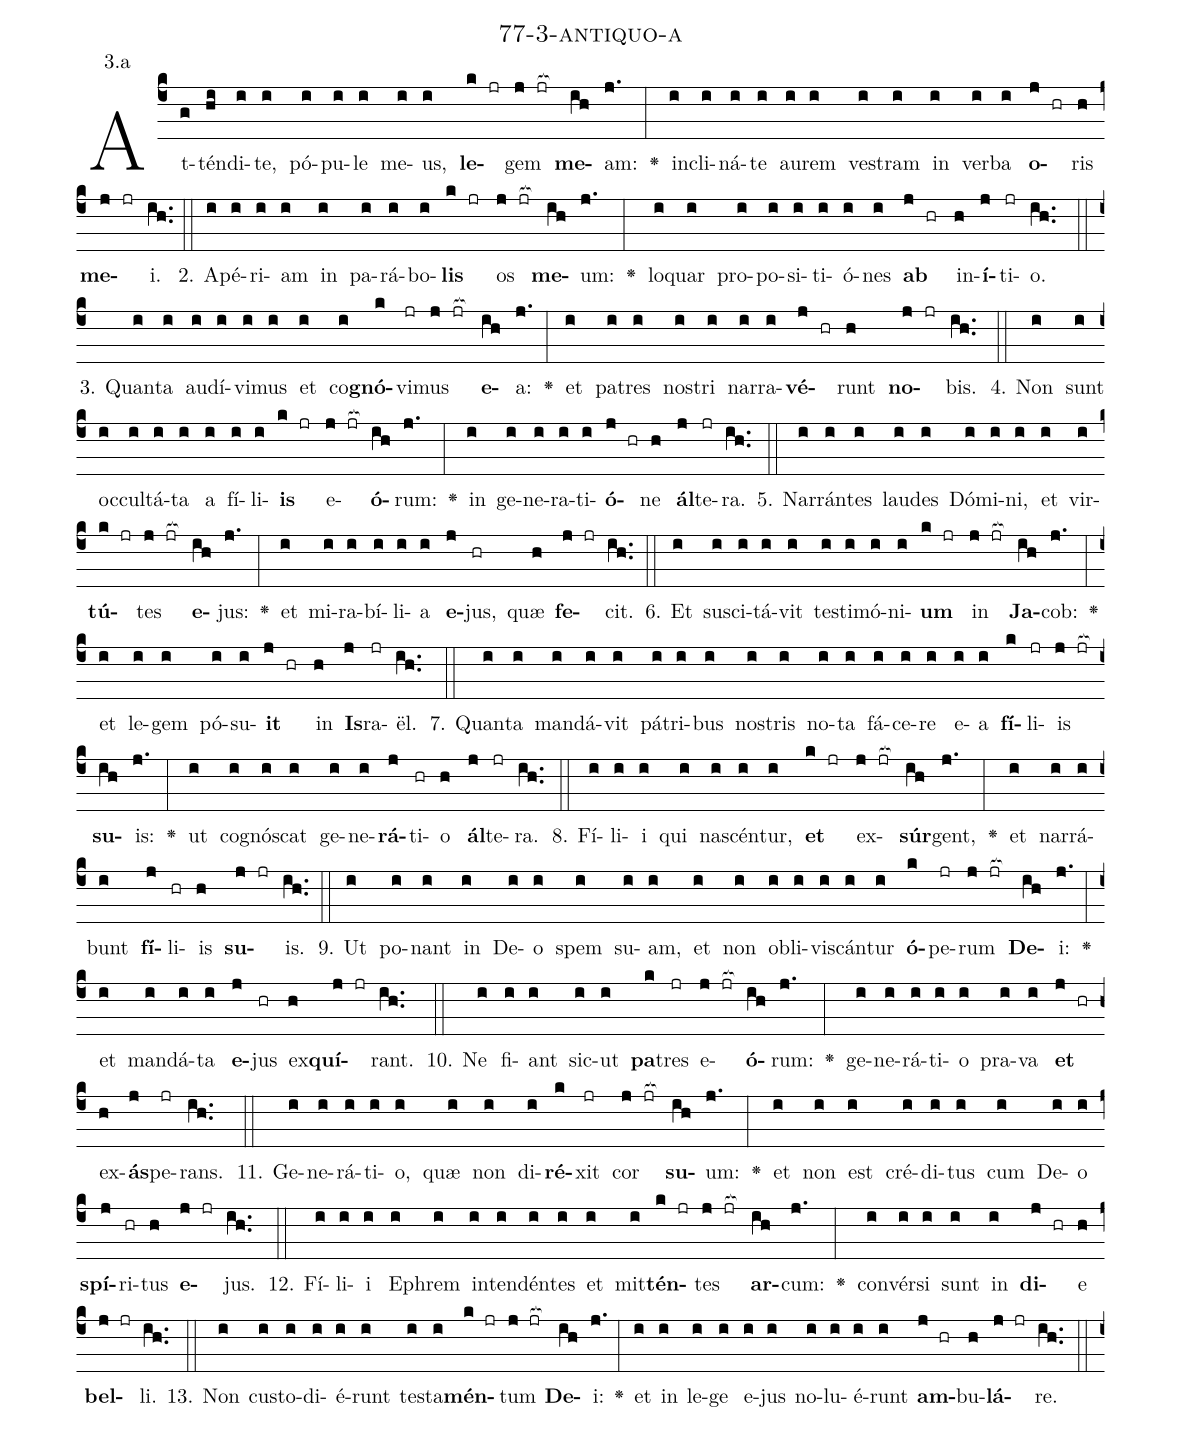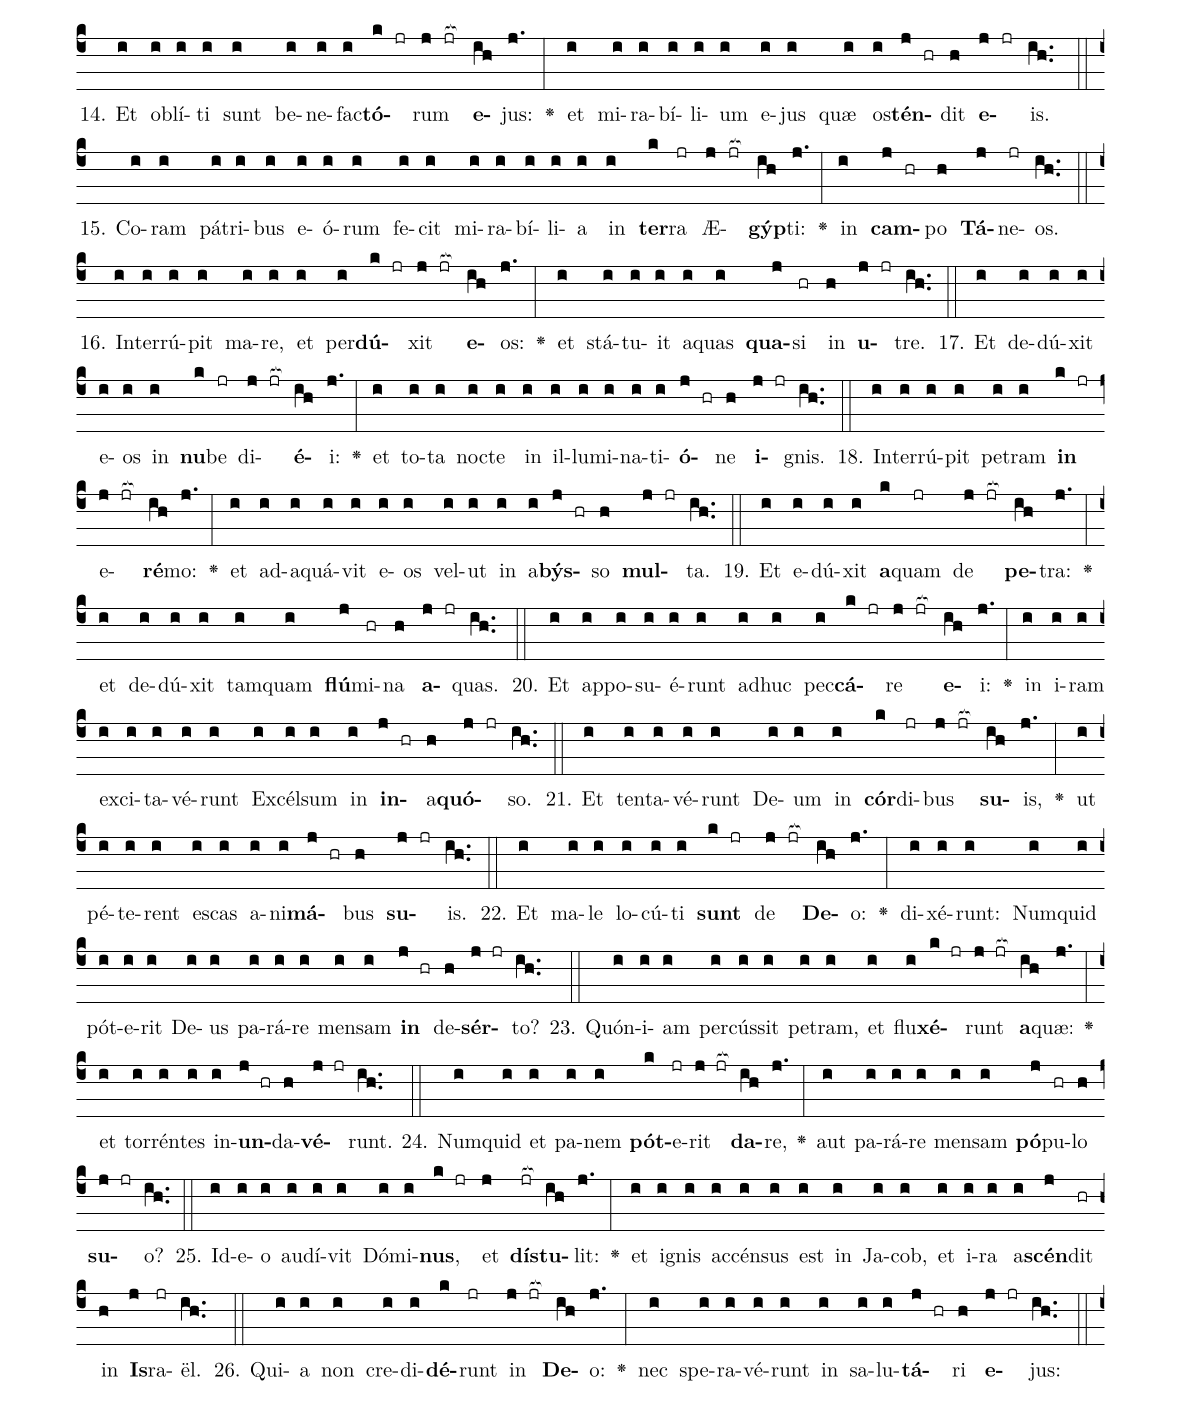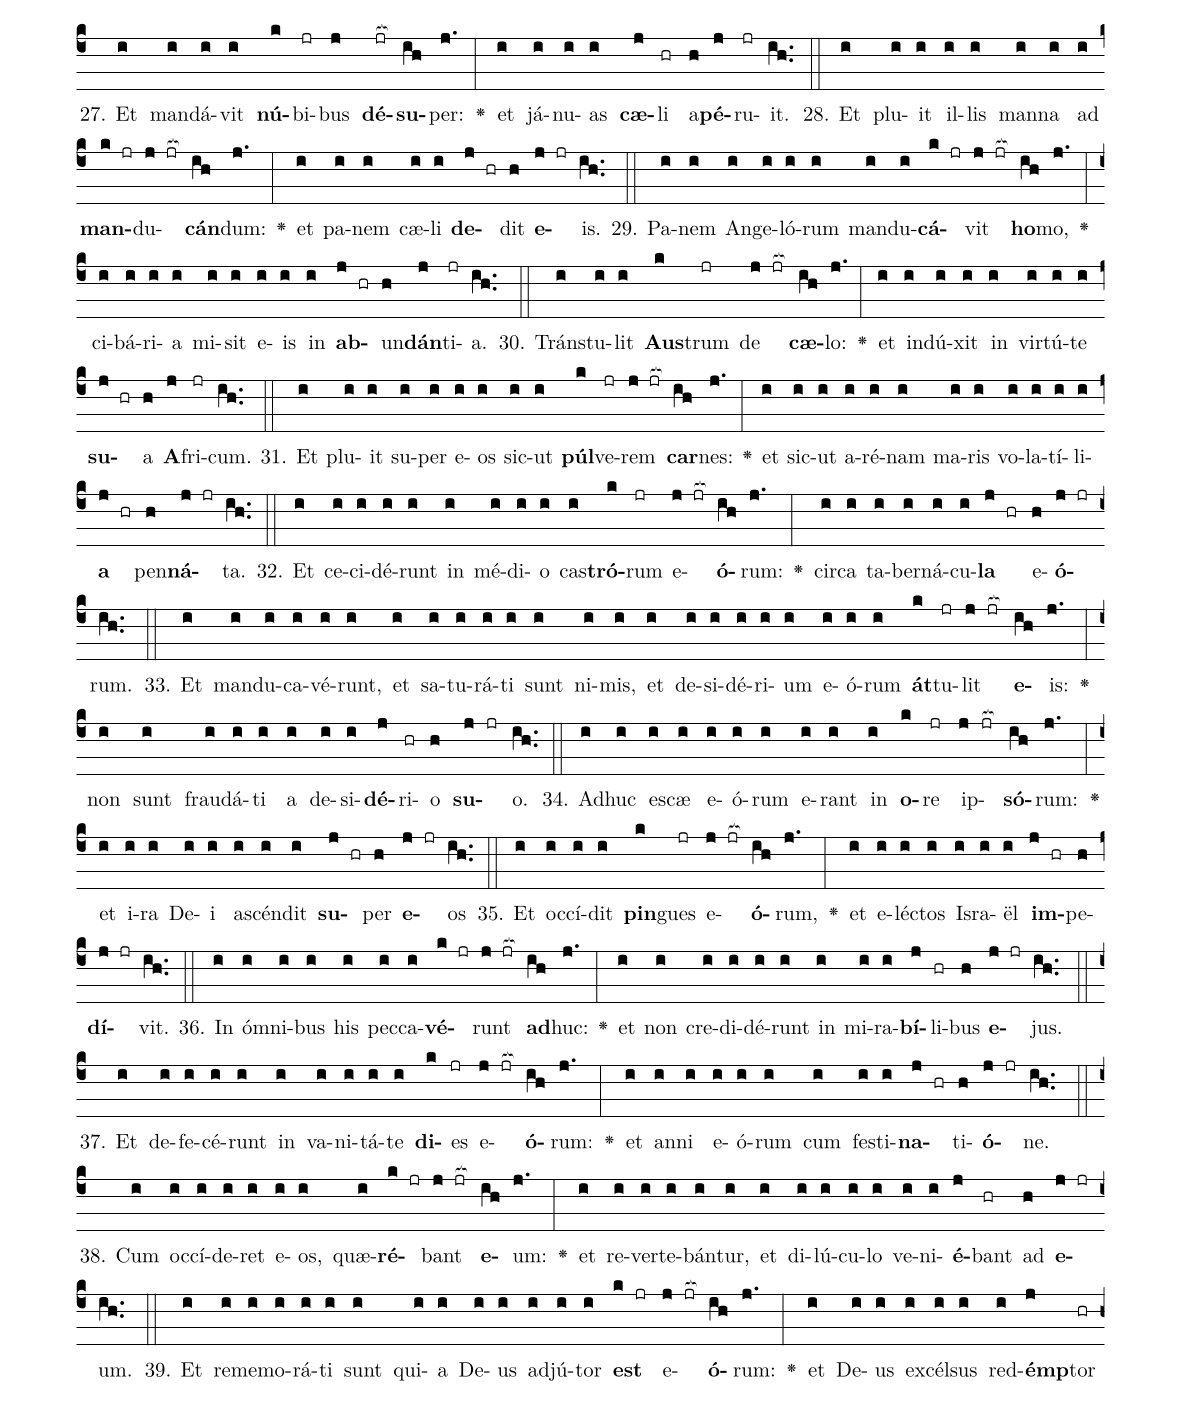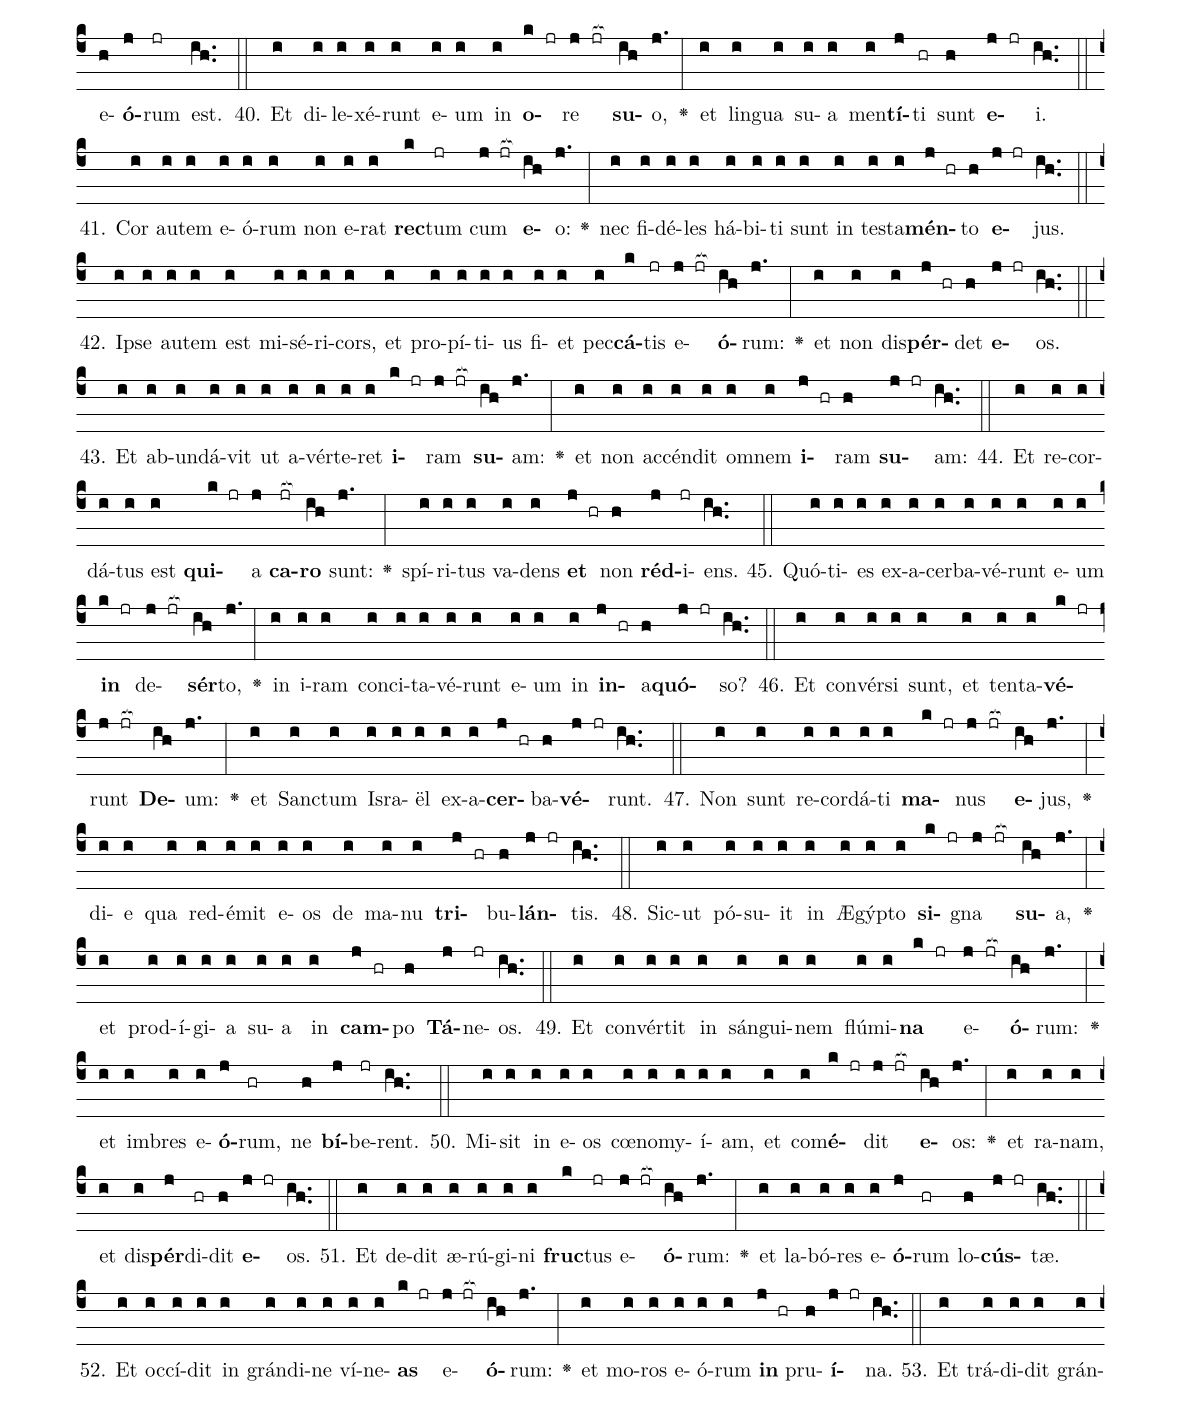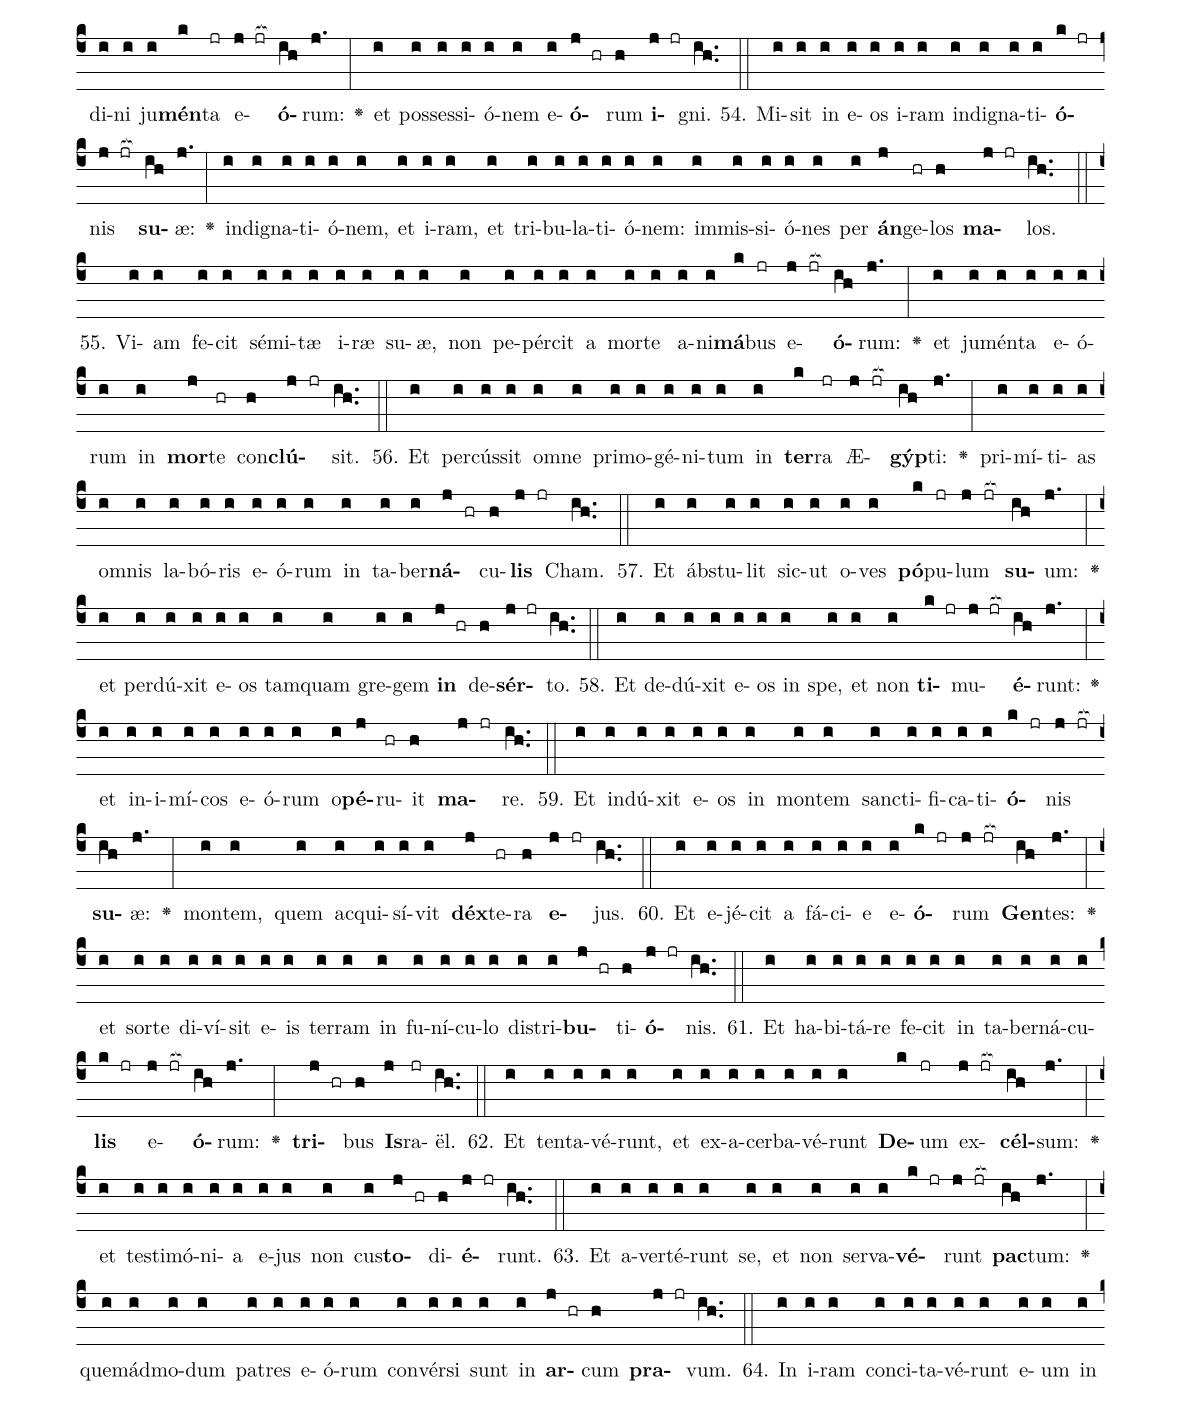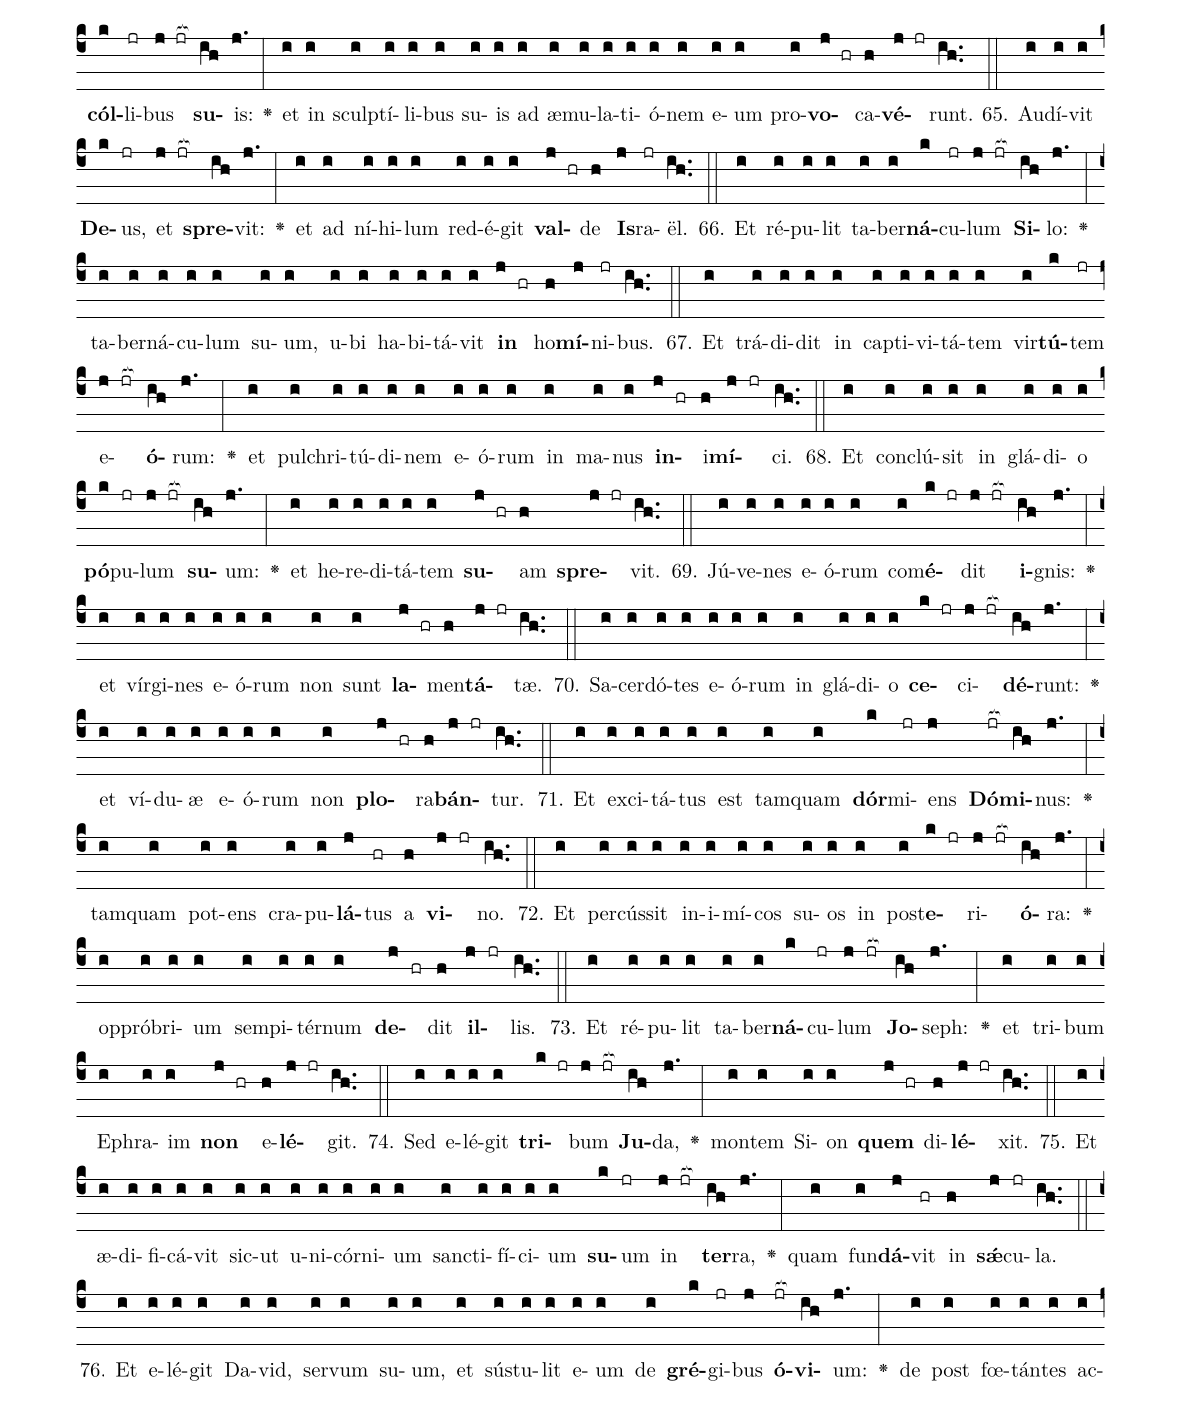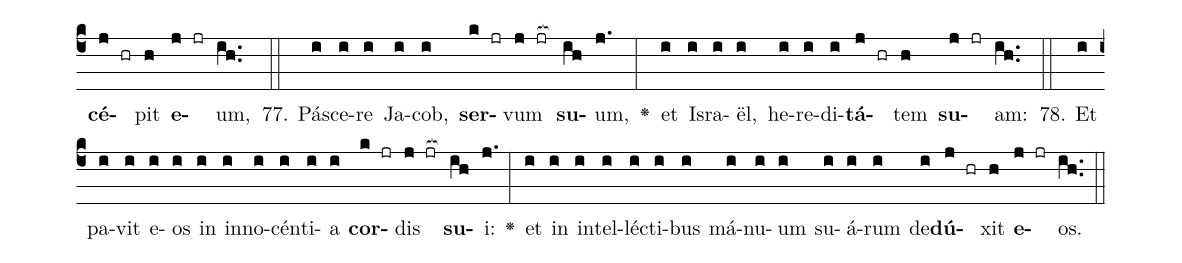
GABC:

name: 77-3-antiquo-a;
annotation: 3.a;
%%
(c4)At(g)tén(hi)di(i)te,(i) pó(i)pu(i)le(i) me(i)us,(i) <b>le</b>(k jr)gem(j jr[ocb:1{]) <b>me</b>(ih[ocb:0}])am:(j.) <v>\greheightstar</v>(:) in(i)cli(i)ná(i)te(i) au(i)rem(i) ves(i)tram(i) in(i) ver(i)ba(i) <b>o</b>(j hr)ris(h) <b>me</b>(j jr)i.(ih..) (::)
2. A(i)pé(i)ri(i)am(i) in(i) pa(i)rá(i)bo(i)<b>lis</b>(k jr) os(j jr[ocb:1{]) <b>me</b>(ih[ocb:0}])um:(j.) <v>\greheightstar</v>(:) lo(i)quar(i) pro(i)po(i)si(i)ti(i)ó(i)nes(i) <b>ab</b>(j hr) in(h)<b>í</b>(j)ti(jr)o.(ih..) (::)
3. Quan(i)ta(i) au(i)dí(i)vi(i)mus(i) et(i) co(i)<b>gnó</b>(k)vi(jr)mus(j jr[ocb:1{]) <b>e</b>(ih[ocb:0}])a:(j.) <v>\greheightstar</v>(:) et(i) pa(i)tres(i) nos(i)tri(i) nar(i)ra(i)<b>vé</b>(j hr)runt(h) <b>no</b>(j jr)bis.(ih..) (::)
4. Non(i) sunt(i) oc(i)cul(i)tá(i)ta(i) a(i) fí(i)li(i)<b>is</b>(k jr) e(j jr[ocb:1{])<b>ó</b>(ih[ocb:0}])rum:(j.) <v>\greheightstar</v>(:) in(i) ge(i)ne(i)ra(i)ti(i)<b>ó</b>(j hr)ne(h) <b>ál</b>(j)te(jr)ra.(ih..) (::)
5. Nar(i)rán(i)tes(i) lau(i)des(i) Dó(i)mi(i)ni,(i) et(i) vir(i)<b>tú</b>(k jr)tes(j jr[ocb:1{]) <b>e</b>(ih[ocb:0}])jus:(j.) <v>\greheightstar</v>(:) et(i) mi(i)ra(i)bí(i)li(i)a(i) <b>e</b>(j)jus,(hr) quæ(h) <b>fe</b>(j jr)cit.(ih..) (::)
6. Et(i) su(i)sci(i)tá(i)vit(i) tes(i)ti(i)mó(i)ni(i)<b>um</b>(k jr) in(j jr[ocb:1{]) <b>Ja</b>(ih[ocb:0}])cob:(j.) <v>\greheightstar</v>(:) et(i) le(i)gem(i) pó(i)su(i)<b>it</b>(j hr) in(h) <b>Is</b>(j)ra(jr)ël.(ih..) (::)
7. Quan(i)ta(i) man(i)dá(i)vit(i) pá(i)tri(i)bus(i) nos(i)tris(i) no(i)ta(i) fá(i)ce(i)re(i) e(i)a(i) <b>fí</b>(k)li(jr)is(j jr[ocb:1{]) <b>su</b>(ih[ocb:0}])is:(j.) <v>\greheightstar</v>(:) ut(i) co(i)gnós(i)cat(i) ge(i)ne(i)<b>rá</b>(j)ti(hr)o(h) <b>ál</b>(j)te(jr)ra.(ih..) (::)
8. Fí(i)li(i)i(i) qui(i) na(i)scén(i)tur,(i) <b>et</b>(k jr) ex(j jr[ocb:1{])<b>súr</b>(ih[ocb:0}])gent,(j.) <v>\greheightstar</v>(:) et(i) nar(i)rá(i)bunt(i) <b>fí</b>(j)li(hr)is(h) <b>su</b>(j jr)is.(ih..) (::)
9. Ut(i) po(i)nant(i) in(i) De(i)o(i) spem(i) su(i)am,(i) et(i) non(i) ob(i)li(i)vis(i)cán(i)tur(i) <b>ó</b>(k)pe(jr)rum(j jr[ocb:1{]) <b>De</b>(ih[ocb:0}])i:(j.) <v>\greheightstar</v>(:) et(i) man(i)dá(i)ta(i) <b>e</b>(j)jus(hr) ex(h)<b>quí</b>(j jr)rant.(ih..) (::)
10. Ne(i) fi(i)ant(i) sic(i)ut(i) <b>pa</b>(k)tres(jr) e(j jr[ocb:1{])<b>ó</b>(ih[ocb:0}])rum:(j.) <v>\greheightstar</v>(:) ge(i)ne(i)rá(i)ti(i)o(i) pra(i)va(i) <b>et</b>(j hr) ex(h)<b>ás</b>(j)pe(jr)rans.(ih..) (::)
11. Ge(i)ne(i)rá(i)ti(i)o,(i) quæ(i) non(i) di(i)<b>ré</b>(k)xit(jr) cor(j jr[ocb:1{]) <b>su</b>(ih[ocb:0}])um:(j.) <v>\greheightstar</v>(:) et(i) non(i) est(i) cré(i)di(i)tus(i) cum(i) De(i)o(i) <b>spí</b>(j)ri(hr)tus(h) <b>e</b>(j jr)jus.(ih..) (::)
12. Fí(i)li(i)i(i) E(i)phrem(i) in(i)ten(i)dén(i)tes(i) et(i) mit(i)<b>tén</b>(k jr)tes(j jr[ocb:1{]) <b>ar</b>(ih[ocb:0}])cum:(j.) <v>\greheightstar</v>(:) con(i)vér(i)si(i) sunt(i) in(i) <b>di</b>(j hr)e(h) <b>bel</b>(j jr)li.(ih..) (::)
13. Non(i) cus(i)to(i)di(i)é(i)runt(i) tes(i)ta(i)<b>mén</b>(k jr)tum(j jr[ocb:1{]) <b>De</b>(ih[ocb:0}])i:(j.) <v>\greheightstar</v>(:) et(i) in(i) le(i)ge(i) e(i)jus(i) no(i)lu(i)é(i)runt(i) <b>am</b>(j hr)bu(h)<b>lá</b>(j jr)re.(ih..) (::)
14. Et(i) ob(i)lí(i)ti(i) sunt(i) be(i)ne(i)fac(i)<b>tó</b>(k jr)rum(j jr[ocb:1{]) <b>e</b>(ih[ocb:0}])jus:(j.) <v>\greheightstar</v>(:) et(i) mi(i)ra(i)bí(i)li(i)um(i) e(i)jus(i) quæ(i) os(i)<b>tén</b>(j hr)dit(h) <b>e</b>(j jr)is.(ih..) (::)
15. Co(i)ram(i) pá(i)tri(i)bus(i) e(i)ó(i)rum(i) fe(i)cit(i) mi(i)ra(i)bí(i)li(i)a(i) in(i) <b>ter</b>(k)ra(jr) Æ(j jr[ocb:1{])<b>gýp</b>(ih[ocb:0}])ti:(j.) <v>\greheightstar</v>(:) in(i) <b>cam</b>(j hr)po(h) <b>Tá</b>(j)ne(jr)os.(ih..) (::)
16. In(i)ter(i)rú(i)pit(i) ma(i)re,(i) et(i) per(i)<b>dú</b>(k jr)xit(j jr[ocb:1{]) <b>e</b>(ih[ocb:0}])os:(j.) <v>\greheightstar</v>(:) et(i) stá(i)tu(i)it(i) a(i)quas(i) <b>qua</b>(j)si(hr) in(h) <b>u</b>(j jr)tre.(ih..) (::)
17. Et(i) de(i)dú(i)xit(i) e(i)os(i) in(i) <b>nu</b>(k)be(jr) di(j jr[ocb:1{])<b>é</b>(ih[ocb:0}])i:(j.) <v>\greheightstar</v>(:) et(i) to(i)ta(i) noc(i)te(i) in(i) il(i)lu(i)mi(i)na(i)ti(i)<b>ó</b>(j hr)ne(h) <b>i</b>(j jr)gnis.(ih..) (::)
18. In(i)ter(i)rú(i)pit(i) pe(i)tram(i) <b>in</b>(k jr) e(j jr[ocb:1{])<b>ré</b>(ih[ocb:0}])mo:(j.) <v>\greheightstar</v>(:) et(i) ad(i)a(i)quá(i)vit(i) e(i)os(i) vel(i)ut(i) in(i) a(i)<b>býs</b>(j hr)so(h) <b>mul</b>(j jr)ta.(ih..) (::)
19. Et(i) e(i)dú(i)xit(i) <b>a</b>(k)quam(jr) de(j jr[ocb:1{]) <b>pe</b>(ih[ocb:0}])tra:(j.) <v>\greheightstar</v>(:) et(i) de(i)dú(i)xit(i) tam(i)quam(i) <b>flú</b>(j)mi(hr)na(h) <b>a</b>(j jr)quas.(ih..) (::)
20. Et(i) ap(i)po(i)su(i)é(i)runt(i) ad(i)huc(i) pec(i)<b>cá</b>(k jr)re(j jr[ocb:1{]) <b>e</b>(ih[ocb:0}])i:(j.) <v>\greheightstar</v>(:) in(i) i(i)ram(i) ex(i)ci(i)ta(i)vé(i)runt(i) Ex(i)cél(i)sum(i) in(i) <b>in</b>(j hr)a(h)<b>quó</b>(j jr)so.(ih..) (::)
21. Et(i) ten(i)ta(i)vé(i)runt(i) De(i)um(i) in(i) <b>cór</b>(k)di(jr)bus(j jr[ocb:1{]) <b>su</b>(ih[ocb:0}])is,(j.) <v>\greheightstar</v>(:) ut(i) pé(i)te(i)rent(i) es(i)cas(i) a(i)ni(i)<b>má</b>(j hr)bus(h) <b>su</b>(j jr)is.(ih..) (::)
22. Et(i) ma(i)le(i) lo(i)cú(i)ti(i) <b>sunt</b>(k jr) de(j jr[ocb:1{]) <b>De</b>(ih[ocb:0}])o:(j.) <v>\greheightstar</v>(:) di(i)xé(i)runt:(i) Num(i)quid(i) pót(i)e(i)rit(i) De(i)us(i) pa(i)rá(i)re(i) men(i)sam(i) <b>in</b>(j hr) de(h)<b>sér</b>(j jr)to?(ih..) (::)
23. Quón(i)i(i)am(i) per(i)cús(i)sit(i) pe(i)tram,(i) et(i) flu(i)<b>xé</b>(k jr)runt(j jr[ocb:1{]) <b>a</b>(ih[ocb:0}])quæ:(j.) <v>\greheightstar</v>(:) et(i) tor(i)rén(i)tes(i) in(i)<b>un</b>(j hr)da(h)<b>vé</b>(j jr)runt.(ih..) (::)
24. Num(i)quid(i) et(i) pa(i)nem(i) <b>pót</b>(k)e(jr)rit(j jr[ocb:1{]) <b>da</b>(ih[ocb:0}])re,(j.) <v>\greheightstar</v>(:) aut(i) pa(i)rá(i)re(i) men(i)sam(i) <b>pó</b>(j)pu(hr)lo(h) <b>su</b>(j jr)o?(ih..) (::)
25. Id(i)e(i)o(i) au(i)dí(i)vit(i) Dó(i)mi(i)<b>nus</b>,(k jr) et(j) <b>dís</b>(jr[ocb:1{])<b>tu</b>(ih[ocb:0}])lit:(j.) <v>\greheightstar</v>(:) et(i) i(i)gnis(i) ac(i)cén(i)sus(i) est(i) in(i) Ja(i)cob,(i) et(i) i(i)ra(i) a(i)<b>scén</b>(j)dit(hr) in(h) <b>Is</b>(j)ra(jr)ël.(ih..) (::)
26. Qui(i)a(i) non(i) cre(i)di(i)<b>dé</b>(k)runt(jr) in(j jr[ocb:1{]) <b>De</b>(ih[ocb:0}])o:(j.) <v>\greheightstar</v>(:) nec(i) spe(i)ra(i)vé(i)runt(i) in(i) sa(i)lu(i)<b>tá</b>(j hr)ri(h) <b>e</b>(j jr)jus:(ih..) (::)
27. Et(i) man(i)dá(i)vit(i) <b>nú</b>(k)bi(jr)bus(j) <b>dé</b>(jr[ocb:1{])<b>su</b>(ih[ocb:0}])per:(j.) <v>\greheightstar</v>(:) et(i) já(i)nu(i)as(i) <b>cæ</b>(j)li(hr) a(h)<b>pé</b>(j)ru(jr)it.(ih..) (::)
28. Et(i) plu(i)it(i) il(i)lis(i) man(i)na(i) ad(i) <b>man</b>(k jr)du(j jr[ocb:1{])<b>cán</b>(ih[ocb:0}])dum:(j.) <v>\greheightstar</v>(:) et(i) pa(i)nem(i) cæ(i)li(i) <b>de</b>(j hr)dit(h) <b>e</b>(j jr)is.(ih..) (::)
29. Pa(i)nem(i) An(i)ge(i)ló(i)rum(i) man(i)du(i)<b>cá</b>(k jr)vit(j jr[ocb:1{]) <b>ho</b>(ih[ocb:0}])mo,(j.) <v>\greheightstar</v>(:) ci(i)bá(i)ri(i)a(i) mi(i)sit(i) e(i)is(i) in(i) <b>ab</b>(j hr)un(h)<b>dán</b>(j)ti(jr)a.(ih..) (::)
30. Tráns(i)tu(i)lit(i) <b>Aus</b>(k)trum(jr) de(j jr[ocb:1{]) <b>cæ</b>(ih[ocb:0}])lo:(j.) <v>\greheightstar</v>(:) et(i) in(i)dú(i)xit(i) in(i) vir(i)tú(i)te(i) <b>su</b>(j hr)a(h) <b>A</b>(j)fri(jr)cum.(ih..) (::)
31. Et(i) plu(i)it(i) su(i)per(i) e(i)os(i) sic(i)ut(i) <b>púl</b>(k)ve(jr)rem(j jr[ocb:1{]) <b>car</b>(ih[ocb:0}])nes:(j.) <v>\greheightstar</v>(:) et(i) sic(i)ut(i) a(i)ré(i)nam(i) ma(i)ris(i) vo(i)la(i)tí(i)li(i)<b>a</b>(j hr) pen(h)<b>ná</b>(j jr)ta.(ih..) (::)
32. Et(i) ce(i)ci(i)dé(i)runt(i) in(i) mé(i)di(i)o(i) cas(i)<b>tró</b>(k)rum(jr) e(j jr[ocb:1{])<b>ó</b>(ih[ocb:0}])rum:(j.) <v>\greheightstar</v>(:) cir(i)ca(i) ta(i)ber(i)ná(i)cu(i)<b>la</b>(j hr) e(h)<b>ó</b>(j jr)rum.(ih..) (::)
33. Et(i) man(i)du(i)ca(i)vé(i)runt,(i) et(i) sa(i)tu(i)rá(i)ti(i) sunt(i) ni(i)mis,(i) et(i) de(i)si(i)dé(i)ri(i)um(i) e(i)ó(i)rum(i) <b>át</b>(k)tu(jr)lit(j jr[ocb:1{]) <b>e</b>(ih[ocb:0}])is:(j.) <v>\greheightstar</v>(:) non(i) sunt(i) frau(i)dá(i)ti(i) a(i) de(i)si(i)<b>dé</b>(j)ri(hr)o(h) <b>su</b>(j jr)o.(ih..) (::)
34. Ad(i)huc(i) e(i)scæ(i) e(i)ó(i)rum(i) e(i)rant(i) in(i) <b>o</b>(k)re(jr) ip(j jr[ocb:1{])<b>só</b>(ih[ocb:0}])rum:(j.) <v>\greheightstar</v>(:) et(i) i(i)ra(i) De(i)i(i) a(i)scén(i)dit(i) <b>su</b>(j hr)per(h) <b>e</b>(j jr)os(ih..) (::)
35. Et(i) oc(i)cí(i)dit(i) <b>pin</b>(k)gues(jr) e(j jr[ocb:1{])<b>ó</b>(ih[ocb:0}])rum,(j.) <v>\greheightstar</v>(:) et(i) e(i)léc(i)tos(i) Is(i)ra(i)ël(i) <b>im</b>(j hr)pe(h)<b>dí</b>(j jr)vit.(ih..) (::)
36. In(i) óm(i)ni(i)bus(i) his(i) pec(i)ca(i)<b>vé</b>(k jr)runt(j jr[ocb:1{]) <b>ad</b>(ih[ocb:0}])huc:(j.) <v>\greheightstar</v>(:) et(i) non(i) cre(i)di(i)dé(i)runt(i) in(i) mi(i)ra(i)<b>bí</b>(j)li(hr)bus(h) <b>e</b>(j jr)jus.(ih..) (::)
37. Et(i) de(i)fe(i)cé(i)runt(i) in(i) va(i)ni(i)tá(i)te(i) <b>di</b>(k)es(jr) e(j jr[ocb:1{])<b>ó</b>(ih[ocb:0}])rum:(j.) <v>\greheightstar</v>(:) et(i) an(i)ni(i) e(i)ó(i)rum(i) cum(i) fes(i)ti(i)<b>na</b>(j hr)ti(h)<b>ó</b>(j jr)ne.(ih..) (::)
38. Cum(i) oc(i)cí(i)de(i)ret(i) e(i)os,(i) quæ(i)<b>ré</b>(k jr)bant(j jr[ocb:1{]) <b>e</b>(ih[ocb:0}])um:(j.) <v>\greheightstar</v>(:) et(i) re(i)ver(i)te(i)bán(i)tur,(i) et(i) di(i)lú(i)cu(i)lo(i) ve(i)ni(i)<b>é</b>(j)bant(hr) ad(h) <b>e</b>(j jr)um.(ih..) (::)
39. Et(i) re(i)me(i)mo(i)rá(i)ti(i) sunt(i) qui(i)a(i) De(i)us(i) ad(i)jú(i)tor(i) <b>est</b>(k jr) e(j jr[ocb:1{])<b>ó</b>(ih[ocb:0}])rum:(j.) <v>\greheightstar</v>(:) et(i) De(i)us(i) ex(i)cél(i)sus(i) red(i)<b>émp</b>(j)tor(hr) e(h)<b>ó</b>(j)rum(jr) est.(ih..) (::)
40. Et(i) di(i)le(i)xé(i)runt(i) e(i)um(i) in(i) <b>o</b>(k jr)re(j jr[ocb:1{]) <b>su</b>(ih[ocb:0}])o,(j.) <v>\greheightstar</v>(:) et(i) lin(i)gua(i) su(i)a(i) men(i)<b>tí</b>(j)ti(hr) sunt(h) <b>e</b>(j jr)i.(ih..) (::)
41. Cor(i) au(i)tem(i) e(i)ó(i)rum(i) non(i) e(i)rat(i) <b>rec</b>(k)tum(jr) cum(j jr[ocb:1{]) <b>e</b>(ih[ocb:0}])o:(j.) <v>\greheightstar</v>(:) nec(i) fi(i)dé(i)les(i) há(i)bi(i)ti(i) sunt(i) in(i) tes(i)ta(i)<b>mén</b>(j hr)to(h) <b>e</b>(j jr)jus.(ih..) (::)
42. Ip(i)se(i) au(i)tem(i) est(i) mi(i)sé(i)ri(i)cors,(i) et(i) pro(i)pí(i)ti(i)us(i) fi(i)et(i) pec(i)<b>cá</b>(k)tis(jr) e(j jr[ocb:1{])<b>ó</b>(ih[ocb:0}])rum:(j.) <v>\greheightstar</v>(:) et(i) non(i) dis(i)<b>pér</b>(j hr)det(h) <b>e</b>(j jr)os.(ih..) (::)
43. Et(i) ab(i)un(i)dá(i)vit(i) ut(i) a(i)vér(i)te(i)ret(i) <b>i</b>(k jr)ram(j jr[ocb:1{]) <b>su</b>(ih[ocb:0}])am:(j.) <v>\greheightstar</v>(:) et(i) non(i) ac(i)cén(i)dit(i) om(i)nem(i) <b>i</b>(j hr)ram(h) <b>su</b>(j jr)am:(ih..) (::)
44. Et(i) re(i)cor(i)dá(i)tus(i) est(i) <b>qui</b>(k jr)a(j) <b>ca</b>(jr[ocb:1{])<b>ro</b>(ih[ocb:0}]) sunt:(j.) <v>\greheightstar</v>(:) spí(i)ri(i)tus(i) va(i)dens(i) <b>et</b>(j hr) non(h) <b>réd</b>(j)i(jr)ens.(ih..) (::)
45. Quó(i)ti(i)es(i) ex(i)a(i)cer(i)ba(i)vé(i)runt(i) e(i)um(i) <b>in</b>(k jr) de(j jr[ocb:1{])<b>sér</b>(ih[ocb:0}])to,(j.) <v>\greheightstar</v>(:) in(i) i(i)ram(i) con(i)ci(i)ta(i)vé(i)runt(i) e(i)um(i) in(i) <b>in</b>(j hr)a(h)<b>quó</b>(j jr)so?(ih..) (::)
46. Et(i) con(i)vér(i)si(i) sunt,(i) et(i) ten(i)ta(i)<b>vé</b>(k jr)runt(j jr[ocb:1{]) <b>De</b>(ih[ocb:0}])um:(j.) <v>\greheightstar</v>(:) et(i) Sanc(i)tum(i) Is(i)ra(i)ël(i) ex(i)a(i)<b>cer</b>(j hr)ba(h)<b>vé</b>(j jr)runt.(ih..) (::)
47. Non(i) sunt(i) re(i)cor(i)dá(i)ti(i) <b>ma</b>(k jr)nus(j jr[ocb:1{]) <b>e</b>(ih[ocb:0}])jus,(j.) <v>\greheightstar</v>(:) di(i)e(i) qua(i) red(i)é(i)mit(i) e(i)os(i) de(i) ma(i)nu(i) <b>tri</b>(j hr)bu(h)<b>lán</b>(j jr)tis.(ih..) (::)
48. Sic(i)ut(i) pó(i)su(i)it(i) in(i) Æ(i)gýp(i)to(i) <b>si</b>(k jr)gna(j jr[ocb:1{]) <b>su</b>(ih[ocb:0}])a,(j.) <v>\greheightstar</v>(:) et(i) prod(i)í(i)gi(i)a(i) su(i)a(i) in(i) <b>cam</b>(j hr)po(h) <b>Tá</b>(j)ne(jr)os.(ih..) (::)
49. Et(i) con(i)vér(i)tit(i) in(i) sán(i)gui(i)nem(i) flú(i)mi(i)<b>na</b>(k jr) e(j jr[ocb:1{])<b>ó</b>(ih[ocb:0}])rum:(j.) <v>\greheightstar</v>(:) et(i) im(i)bres(i) e(i)<b>ó</b>(j)rum,(hr) ne(h) <b>bí</b>(j)be(jr)rent.(ih..) (::)
50. Mi(i)sit(i) in(i) e(i)os(i) cœ(i)no(i)my(i)í(i)am,(i) et(i) com(i)<b>é</b>(k jr)dit(j jr[ocb:1{]) <b>e</b>(ih[ocb:0}])os:(j.) <v>\greheightstar</v>(:) et(i) ra(i)nam,(i) et(i) dis(i)<b>pér</b>(j)di(hr)dit(h) <b>e</b>(j jr)os.(ih..) (::)
51. Et(i) de(i)dit(i) æ(i)rú(i)gi(i)ni(i) <b>fruc</b>(k)tus(jr) e(j jr[ocb:1{])<b>ó</b>(ih[ocb:0}])rum:(j.) <v>\greheightstar</v>(:) et(i) la(i)bó(i)res(i) e(i)<b>ó</b>(j)rum(hr) lo(h)<b>cús</b>(j jr)tæ.(ih..) (::)
52. Et(i) oc(i)cí(i)dit(i) in(i) grán(i)di(i)ne(i) ví(i)ne(i)<b>as</b>(k jr) e(j jr[ocb:1{])<b>ó</b>(ih[ocb:0}])rum:(j.) <v>\greheightstar</v>(:) et(i) mo(i)ros(i) e(i)ó(i)rum(i) <b>in</b>(j hr) pru(h)<b>í</b>(j jr)na.(ih..) (::)
53. Et(i) trá(i)di(i)dit(i) grán(i)di(i)ni(i) ju(i)<b>mén</b>(k)ta(jr) e(j jr[ocb:1{])<b>ó</b>(ih[ocb:0}])rum:(j.) <v>\greheightstar</v>(:) et(i) pos(i)ses(i)si(i)ó(i)nem(i) e(i)<b>ó</b>(j hr)rum(h) <b>i</b>(j jr)gni.(ih..) (::)
54. Mi(i)sit(i) in(i) e(i)os(i) i(i)ram(i) in(i)di(i)gna(i)ti(i)<b>ó</b>(k jr)nis(j jr[ocb:1{]) <b>su</b>(ih[ocb:0}])æ:(j.) <v>\greheightstar</v>(:) in(i)di(i)gna(i)ti(i)ó(i)nem,(i) et(i) i(i)ram,(i) et(i) tri(i)bu(i)la(i)ti(i)ó(i)nem:(i) im(i)mis(i)si(i)ó(i)nes(i) per(i) <b>án</b>(j)ge(hr)los(h) <b>ma</b>(j jr)los.(ih..) (::)
55. Vi(i)am(i) fe(i)cit(i) sé(i)mi(i)tæ(i) i(i)ræ(i) su(i)æ,(i) non(i) pe(i)pér(i)cit(i) a(i) mor(i)te(i) a(i)ni(i)<b>má</b>(k)bus(jr) e(j jr[ocb:1{])<b>ó</b>(ih[ocb:0}])rum:(j.) <v>\greheightstar</v>(:) et(i) ju(i)mén(i)ta(i) e(i)ó(i)rum(i) in(i) <b>mor</b>(j)te(hr) con(h)<b>clú</b>(j jr)sit.(ih..) (::)
56. Et(i) per(i)cús(i)sit(i) om(i)ne(i) pri(i)mo(i)gé(i)ni(i)tum(i) in(i) <b>ter</b>(k)ra(jr) Æ(j jr[ocb:1{])<b>gýp</b>(ih[ocb:0}])ti:(j.) <v>\greheightstar</v>(:) pri(i)mí(i)ti(i)as(i) om(i)nis(i) la(i)bó(i)ris(i) e(i)ó(i)rum(i) in(i) ta(i)ber(i)<b>ná</b>(j hr)cu(h)<b>lis</b>(j jr) Cham.(ih..) (::)
57. Et(i) ábs(i)tu(i)lit(i) sic(i)ut(i) o(i)ves(i) <b>pó</b>(k)pu(jr)lum(j jr[ocb:1{]) <b>su</b>(ih[ocb:0}])um:(j.) <v>\greheightstar</v>(:) et(i) per(i)dú(i)xit(i) e(i)os(i) tam(i)quam(i) gre(i)gem(i) <b>in</b>(j hr) de(h)<b>sér</b>(j jr)to.(ih..) (::)
58. Et(i) de(i)dú(i)xit(i) e(i)os(i) in(i) spe,(i) et(i) non(i) <b>ti</b>(k jr)mu(j jr[ocb:1{])<b>é</b>(ih[ocb:0}])runt:(j.) <v>\greheightstar</v>(:) et(i) in(i)i(i)mí(i)cos(i) e(i)ó(i)rum(i) o(i)<b>pé</b>(j)ru(hr)it(h) <b>ma</b>(j jr)re.(ih..) (::)
59. Et(i) in(i)dú(i)xit(i) e(i)os(i) in(i) mon(i)tem(i) sanc(i)ti(i)fi(i)ca(i)ti(i)<b>ó</b>(k jr)nis(j jr[ocb:1{]) <b>su</b>(ih[ocb:0}])æ:(j.) <v>\greheightstar</v>(:) mon(i)tem,(i) quem(i) ac(i)qui(i)sí(i)vit(i) <b>déx</b>(j)te(hr)ra(h) <b>e</b>(j jr)jus.(ih..) (::)
60. Et(i) e(i)jé(i)cit(i) a(i) fá(i)ci(i)e(i) e(i)<b>ó</b>(k jr)rum(j jr[ocb:1{]) <b>Gen</b>(ih[ocb:0}])tes:(j.) <v>\greheightstar</v>(:) et(i) sor(i)te(i) di(i)ví(i)sit(i) e(i)is(i) ter(i)ram(i) in(i) fu(i)ní(i)cu(i)lo(i) dis(i)tri(i)<b>bu</b>(j hr)ti(h)<b>ó</b>(j jr)nis.(ih..) (::)
61. Et(i) ha(i)bi(i)tá(i)re(i) fe(i)cit(i) in(i) ta(i)ber(i)ná(i)cu(i)<b>lis</b>(k jr) e(j jr[ocb:1{])<b>ó</b>(ih[ocb:0}])rum:(j.) <v>\greheightstar</v>(:) <b>tri</b>(j hr)bus(h) <b>Is</b>(j)ra(jr)ël.(ih..) (::)
62. Et(i) ten(i)ta(i)vé(i)runt,(i) et(i) ex(i)a(i)cer(i)ba(i)vé(i)runt(i) <b>De</b>(k)um(jr) ex(j jr[ocb:1{])<b>cél</b>(ih[ocb:0}])sum:(j.) <v>\greheightstar</v>(:) et(i) tes(i)ti(i)mó(i)ni(i)a(i) e(i)jus(i) non(i) cus(i)<b>to</b>(j hr)di(h)<b>é</b>(j jr)runt.(ih..) (::)
63. Et(i) a(i)ver(i)té(i)runt(i) se,(i) et(i) non(i) ser(i)va(i)<b>vé</b>(k jr)runt(j jr[ocb:1{]) <b>pac</b>(ih[ocb:0}])tum:(j.) <v>\greheightstar</v>(:) quem(i)ád(i)mo(i)dum(i) pa(i)tres(i) e(i)ó(i)rum(i) con(i)vér(i)si(i) sunt(i) in(i) <b>ar</b>(j hr)cum(h) <b>pra</b>(j jr)vum.(ih..) (::)
64. In(i) i(i)ram(i) con(i)ci(i)ta(i)vé(i)runt(i) e(i)um(i) in(i) <b>cól</b>(k)li(jr)bus(j jr[ocb:1{]) <b>su</b>(ih[ocb:0}])is:(j.) <v>\greheightstar</v>(:) et(i) in(i) sculp(i)tí(i)li(i)bus(i) su(i)is(i) ad(i) æ(i)mu(i)la(i)ti(i)ó(i)nem(i) e(i)um(i) pro(i)<b>vo</b>(j hr)ca(h)<b>vé</b>(j jr)runt.(ih..) (::)
65. Au(i)dí(i)vit(i) <b>De</b>(k)us,(jr) et(j jr[ocb:1{]) <b>spre</b>(ih[ocb:0}])vit:(j.) <v>\greheightstar</v>(:) et(i) ad(i) ní(i)hi(i)lum(i) red(i)é(i)git(i) <b>val</b>(j hr)de(h) <b>Is</b>(j)ra(jr)ël.(ih..) (::)
66. Et(i) ré(i)pu(i)lit(i) ta(i)ber(i)<b>ná</b>(k)cu(jr)lum(j jr[ocb:1{]) <b>Si</b>(ih[ocb:0}])lo:(j.) <v>\greheightstar</v>(:) ta(i)ber(i)ná(i)cu(i)lum(i) su(i)um,(i) u(i)bi(i) ha(i)bi(i)tá(i)vit(i) <b>in</b>(j hr) ho(h)<b>mí</b>(j)ni(jr)bus.(ih..) (::)
67. Et(i) trá(i)di(i)dit(i) in(i) cap(i)ti(i)vi(i)tá(i)tem(i) vir(i)<b>tú</b>(k)tem(jr) e(j jr[ocb:1{])<b>ó</b>(ih[ocb:0}])rum:(j.) <v>\greheightstar</v>(:) et(i) pul(i)chri(i)tú(i)di(i)nem(i) e(i)ó(i)rum(i) in(i) ma(i)nus(i) <b>in</b>(j hr)i(h)<b>mí</b>(j jr)ci.(ih..) (::)
68. Et(i) con(i)clú(i)sit(i) in(i) glá(i)di(i)o(i) <b>pó</b>(k)pu(jr)lum(j jr[ocb:1{]) <b>su</b>(ih[ocb:0}])um:(j.) <v>\greheightstar</v>(:) et(i) he(i)re(i)di(i)tá(i)tem(i) <b>su</b>(j hr)am(h) <b>spre</b>(j jr)vit.(ih..) (::)
69. Jú(i)ve(i)nes(i) e(i)ó(i)rum(i) com(i)<b>é</b>(k jr)dit(j jr[ocb:1{]) <b>i</b>(ih[ocb:0}])gnis:(j.) <v>\greheightstar</v>(:) et(i) vír(i)gi(i)nes(i) e(i)ó(i)rum(i) non(i) sunt(i) <b>la</b>(j hr)men(h)<b>tá</b>(j jr)tæ.(ih..) (::)
70. Sa(i)cer(i)dó(i)tes(i) e(i)ó(i)rum(i) in(i) glá(i)di(i)o(i) <b>ce</b>(k jr)ci(j jr[ocb:1{])<b>dé</b>(ih[ocb:0}])runt:(j.) <v>\greheightstar</v>(:) et(i) ví(i)du(i)æ(i) e(i)ó(i)rum(i) non(i) <b>plo</b>(j hr)ra(h)<b>bán</b>(j jr)tur.(ih..) (::)
71. Et(i) ex(i)ci(i)tá(i)tus(i) est(i) tam(i)quam(i) <b>dór</b>(k)mi(jr)ens(j) <b>Dó</b>(jr[ocb:1{])<b>mi</b>(ih[ocb:0}])nus:(j.) <v>\greheightstar</v>(:) tam(i)quam(i) pot(i)ens(i) cra(i)pu(i)<b>lá</b>(j)tus(hr) a(h) <b>vi</b>(j jr)no.(ih..) (::)
72. Et(i) per(i)cús(i)sit(i) in(i)i(i)mí(i)cos(i) su(i)os(i) in(i) post(i)<b>e</b>(k jr)ri(j jr[ocb:1{])<b>ó</b>(ih[ocb:0}])ra:(j.) <v>\greheightstar</v>(:) op(i)pró(i)bri(i)um(i) sem(i)pi(i)tér(i)num(i) <b>de</b>(j hr)dit(h) <b>il</b>(j jr)lis.(ih..) (::)
73. Et(i) ré(i)pu(i)lit(i) ta(i)ber(i)<b>ná</b>(k)cu(jr)lum(j jr[ocb:1{]) <b>Jo</b>(ih[ocb:0}])seph:(j.) <v>\greheightstar</v>(:) et(i) tri(i)bum(i) E(i)phra(i)im(i) <b>non</b>(j hr) e(h)<b>lé</b>(j jr)git.(ih..) (::)
74. Sed(i) e(i)lé(i)git(i) <b>tri</b>(k jr)bum(j jr[ocb:1{]) <b>Ju</b>(ih[ocb:0}])da,(j.) <v>\greheightstar</v>(:) mon(i)tem(i) Si(i)on(i) <b>quem</b>(j hr) di(h)<b>lé</b>(j jr)xit.(ih..) (::)
75. Et(i) æ(i)di(i)fi(i)cá(i)vit(i) sic(i)ut(i) u(i)ni(i)cór(i)ni(i)um(i) sanc(i)ti(i)fí(i)ci(i)um(i) <b>su</b>(k)um(jr) in(j jr[ocb:1{]) <b>ter</b>(ih[ocb:0}])ra,(j.) <v>\greheightstar</v>(:) quam(i) fun(i)<b>dá</b>(j)vit(hr) in(h) <b>sǽ</b>(j)cu(jr)la.(ih..) (::)
76. Et(i) e(i)lé(i)git(i) Da(i)vid,(i) ser(i)vum(i) su(i)um,(i) et(i) sús(i)tu(i)lit(i) e(i)um(i) de(i) <b>gré</b>(k)gi(jr)bus(j) <b>ó</b>(jr[ocb:1{])<b>vi</b>(ih[ocb:0}])um:(j.) <v>\greheightstar</v>(:) de(i) post(i) fœ(i)tán(i)tes(i) ac(i)<b>cé</b>(j hr)pit(h) <b>e</b>(j jr)um,(ih..) (::)
77. Pá(i)sce(i)re(i) Ja(i)cob,(i) <b>ser</b>(k jr)vum(j jr[ocb:1{]) <b>su</b>(ih[ocb:0}])um,(j.) <v>\greheightstar</v>(:) et(i) Is(i)ra(i)ël,(i) he(i)re(i)di(i)<b>tá</b>(j hr)tem(h) <b>su</b>(j jr)am:(ih..) (::)
78. Et(i) pa(i)vit(i) e(i)os(i) in(i) in(i)no(i)cén(i)ti(i)a(i) <b>cor</b>(k jr)dis(j jr[ocb:1{]) <b>su</b>(ih[ocb:0}])i:(j.) <v>\greheightstar</v>(:) et(i) in(i) in(i)tel(i)léc(i)ti(i)bus(i) má(i)nu(i)um(i) su(i)á(i)rum(i) de(i)<b>dú</b>(j hr)xit(h) <b>e</b>(j jr)os.(ih..) (::)
